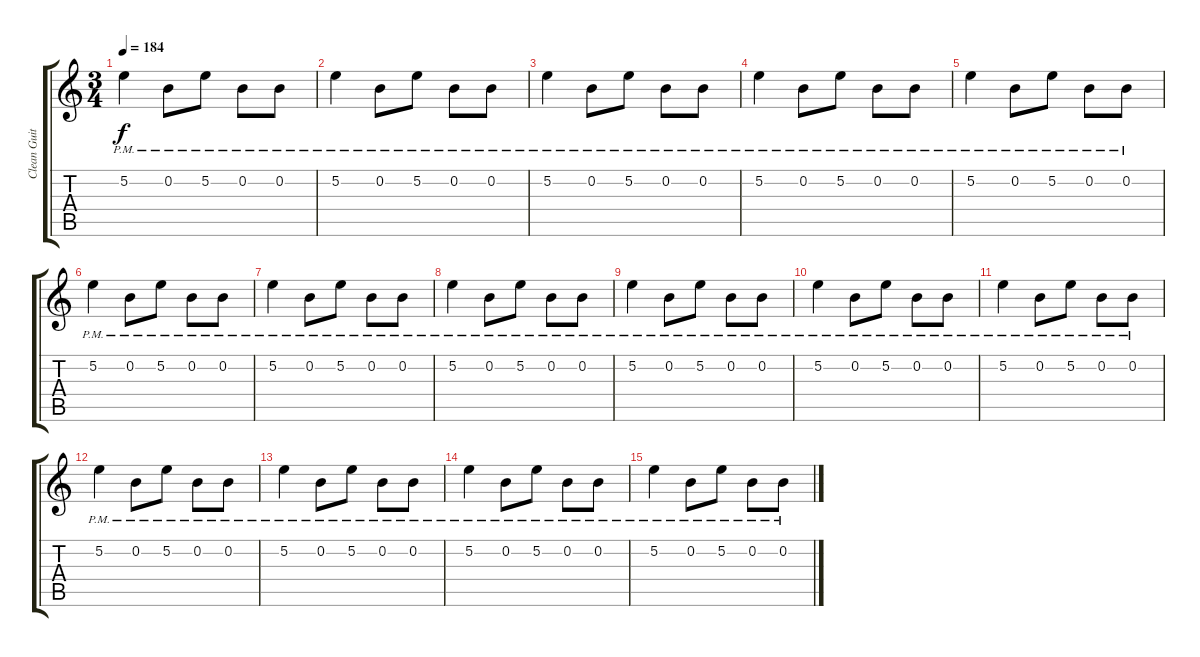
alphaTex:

\track ("Clean Guitar" "Clean Guit") {instrument electricguitarjazz}
\staff {score tabs}
\tuning (E4 B3 G3 D3 A2 E2) {hide}
\ts (3 4)
\tempo 184
\clef g2
\ks c
5.2{pm}.4{dy f} 0.2{pm}.8 5.2{pm}.8 0.2{pm}.8 0.2{pm}.8 |
5.2{pm}.4 0.2{pm}.8 5.2{pm}.8 0.2{pm}.8 0.2{pm}.8 |
5.2{pm}.4 0.2{pm}.8 5.2{pm}.8 0.2{pm}.8 0.2{pm}.8 |
5.2{pm}.4 0.2{pm}.8 5.2{pm}.8 0.2{pm}.8 0.2{pm}.8 |
5.2{pm}.4 0.2{pm}.8 5.2{pm}.8 0.2{pm}.8 0.2{pm}.8 |
5.2{pm}.4 0.2{pm}.8 5.2{pm}.8 0.2{pm}.8 0.2{pm}.8 |
5.2{pm}.4 0.2{pm}.8 5.2{pm}.8 0.2{pm}.8 0.2{pm}.8 |
5.2{pm}.4 0.2{pm}.8 5.2{pm}.8 0.2{pm}.8 0.2{pm}.8 |
5.2{pm}.4 0.2{pm}.8 5.2{pm}.8 0.2{pm}.8 0.2{pm}.8 |
5.2{pm}.4 0.2{pm}.8 5.2{pm}.8 0.2{pm}.8 0.2{pm}.8 |
5.2{pm}.4 0.2{pm}.8 5.2{pm}.8 0.2{pm}.8 0.2{pm}.8 |
5.2{pm}.4 0.2{pm}.8 5.2{pm}.8 0.2{pm}.8 0.2{pm}.8 |
5.2{pm}.4 0.2{pm}.8 5.2{pm}.8 0.2{pm}.8 0.2{pm}.8 |
5.2{pm}.4 0.2{pm}.8 5.2{pm}.8 0.2{pm}.8 0.2{pm}.8 |
5.2{pm}.4 0.2{pm}.8 5.2{pm}.8 0.2{pm}.8 0.2{pm}.8
